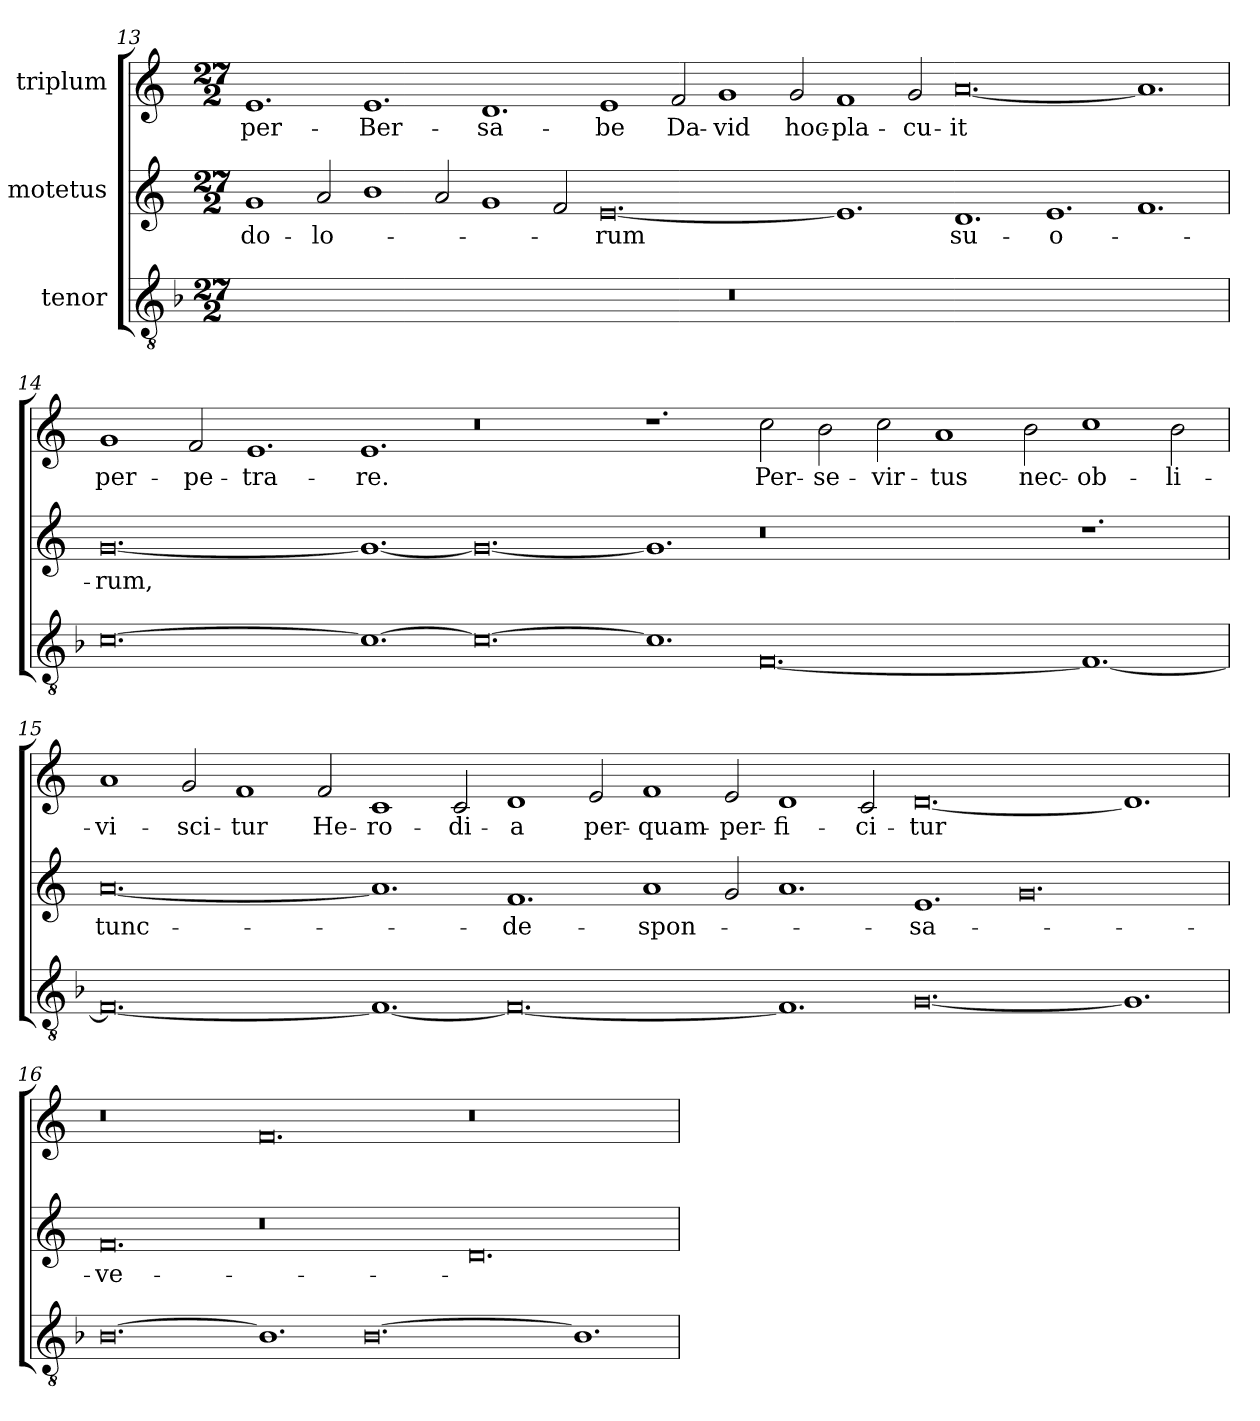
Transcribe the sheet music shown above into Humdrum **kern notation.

**kern	**kern	**text	**kern	**text
*part3	*part2	*part2	*part1	*part1
*staff3	*staff2	*staff2	*staff1	*staff1
*I"tenor	*I"motetus	*	*I"triplum	*
*clefGv2	*clefG2	*	*clefG2	*
*k[b-]	*k[]	*	*k[]	*
*F:	*C:	*	*C:	*
*M27/2	*M27/2	*	*M27/2	*
=13	=13	=13	=13	=13
2%27r	1g/	-do-	1.e/	per-
.	2a/	-lo-	.	.
.	1b\	.	1.e/	Ber-
.	2a/	.	.	.
.	1g/	.	1.d/	-sa-
.	2f/	.	.	.
.	[0.e/	-rum	1e/	-be
.	.	.	2f/	Da-
.	.	.	1g/	-vid
.	.	.	2g/	hoc-
.	1.e/]	.	1f/	pla-
.	.	.	2g/	-cu-
.	1.d/	su-	[0.a/	-it
.	1.e/	-o-	.	.
.	1.f/	.	1.a/]	.
!!LO:PB:g=z
=14	=14	=14	=14	=14
[0.c\	[0.g/	-rum,	1g/	per-
.	.	.	2f/	-pe-
.	.	.	1.e/	-tra-
1.c\_	1.g/_	.	1.e/	-re.
0.c\_	0.g/_	.	0.r	.
1.c\]	1.g/]	.	1.r	.
[0.F/	0.r	.	2cc\	Per-
.	.	.	2b\	se-
.	.	.	2cc\	vir-
.	.	.	1a/	-tus
.	.	.	2b\	nec-
1.F/_	1.r	.	1cc\	ob-
.	.	.	2b\	-li-
=15	=15	=15	=15	=15
0.F/_	[0.a/	tunc-	1a/	-vi-
.	.	.	2g/	-sci-
.	.	.	1f/	-tur
.	.	.	2f/	He-
1.F/_	1.a/]	.	1c/	-ro-
.	.	.	2c/	-di-
0.F/_	1.f/	de-	1d/	-a
.	.	.	2e/	per-
.	1a/	-spon-	1f/	quam-
.	2g/	.	2e/	per-
1.F/]	1.a/	.	1d/	-fi-
.	.	.	2c/	-ci-
[0.G/	1.e/	-sa-	[0.d/	-tur
.	0.g/	.	.	.
1.G/]	.	.	1.d/]	.
=16	=16	=16	=16	=16
[0.B-\	0.f/	-ve-	0.r	.
1.B-\]	0.r	.	0.f/	.
[0.B-\	.	.	.	.
.	0.d/	.	0.r	.
1.B-\]	.	.	.	.
=	=	=	=	=
*-	*-	*-	*-	*-
